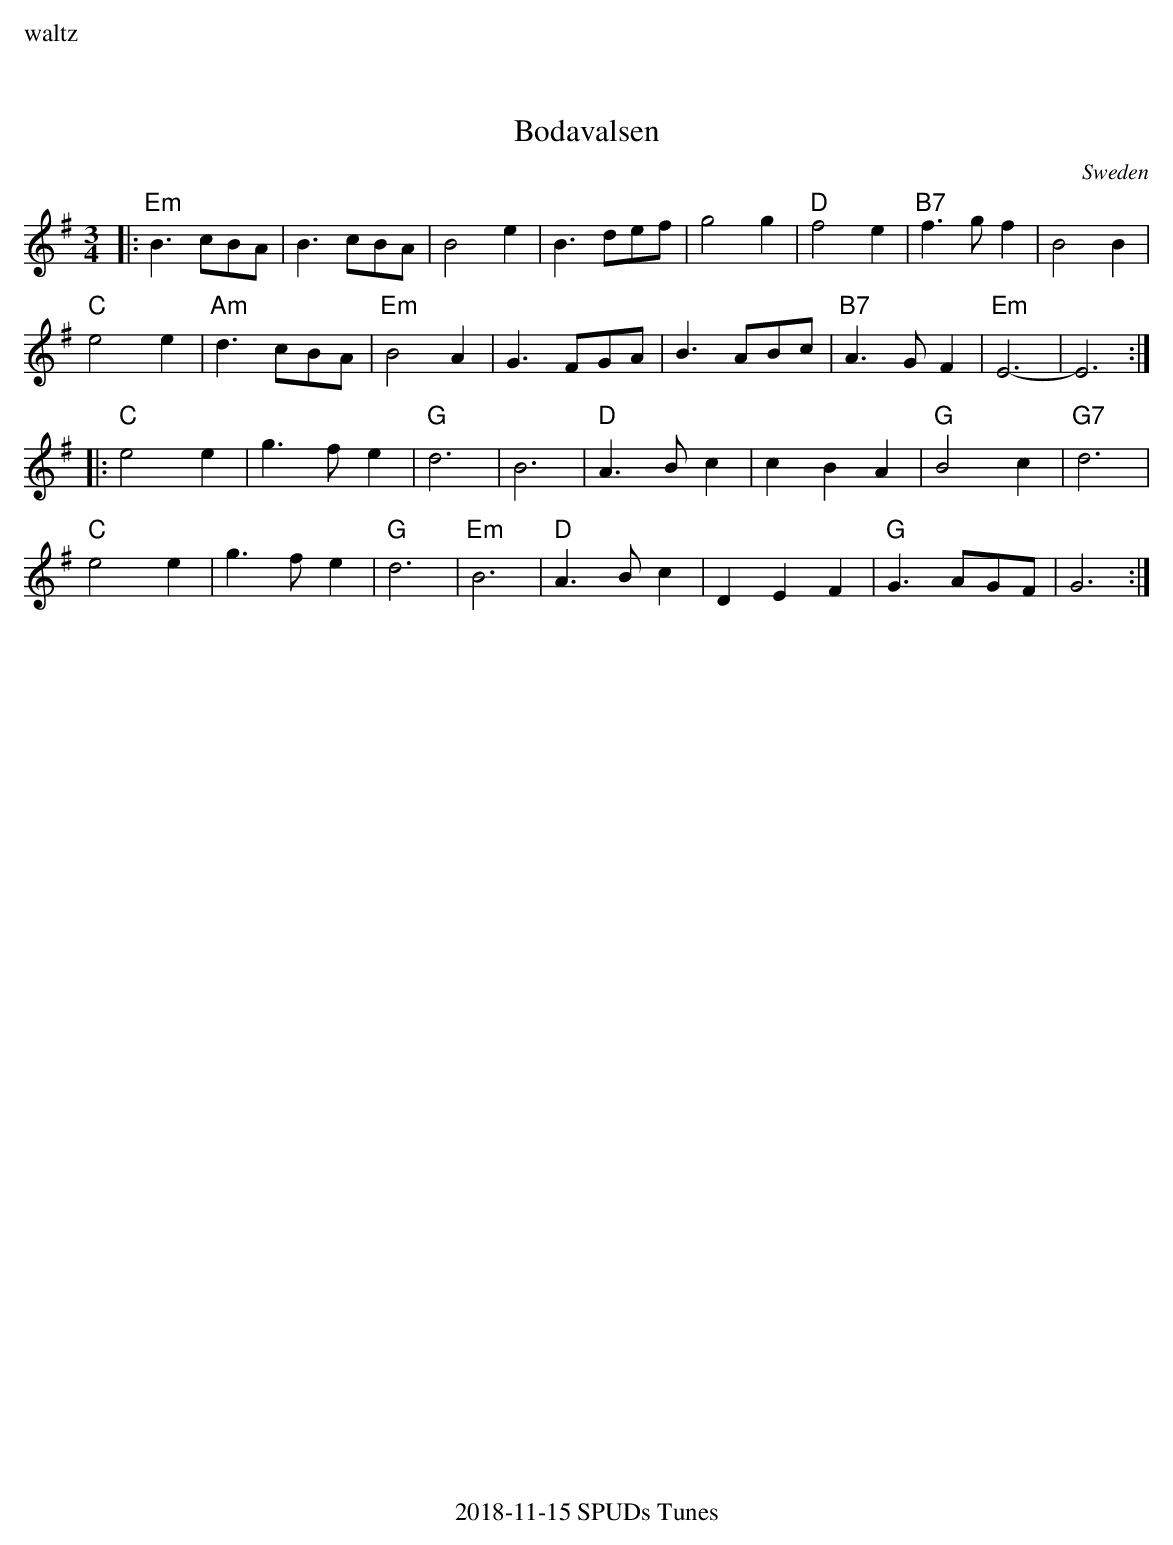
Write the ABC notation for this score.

X:1
%%text waltz
T:Bodavalsen
O:Sweden
M:3/4
L:1/8
K:Em
|:"Em"B3cBA|B3cBA|B4e2|B3def|\
g4g2|"D"f4e2|"B7"f3gf2|B4B2|
"C"e4e2|"Am"d3cBA|"Em"B4A2|G3FGA|\
B3ABc|"B7"A3GF2|"Em"E6-|E6:|
|:"C"e4e2|g3fe2|"G"d6|B6|\
"D"A3Bc2|c2B2A2|"G"B4c2|"G7"d6|
"C"e4e2|g3fe2|"G"d6|"Em"B6|\
"D"A3Bc2|D2E2F2|"G"G3AGF|G6:|
